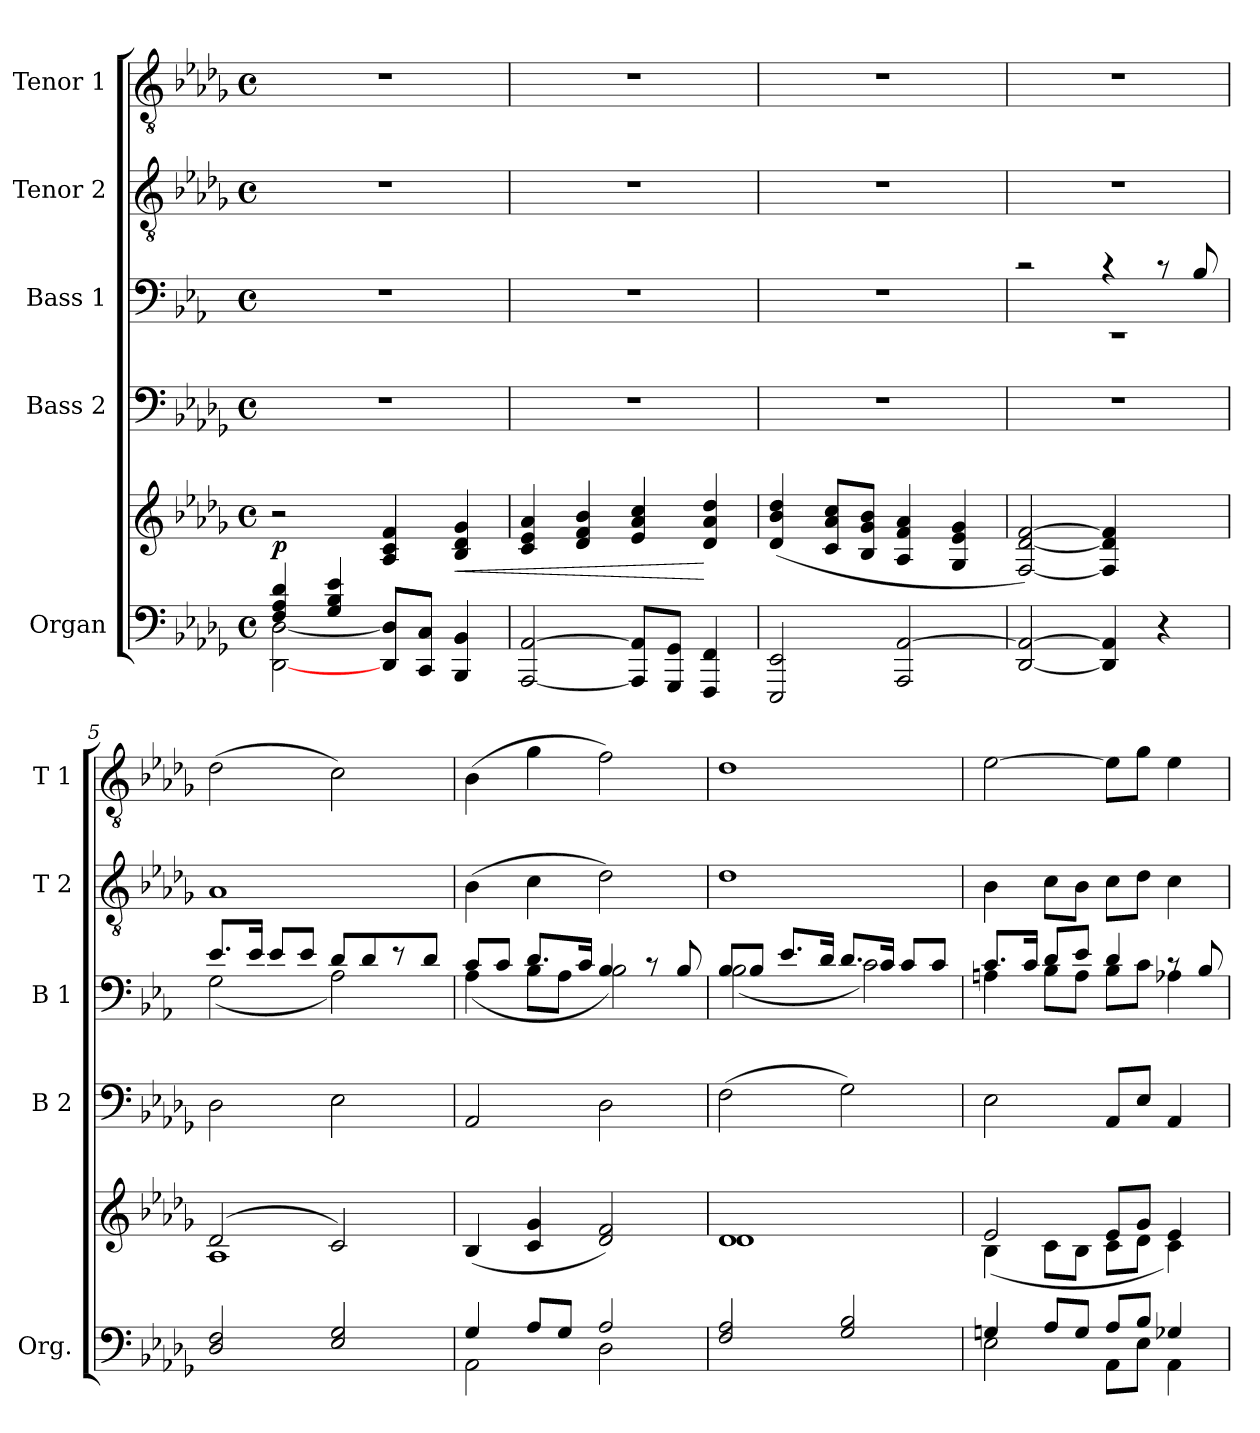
**kern	**kern	**dynam	**kern	**kern	**kern	**kern
*part5	*part5	*part5	*part4	*part3	*part2	*part1
*staff6	*staff5	*staff5/6	*staff4	*staff3	*staff2	*staff1
*I"Organ	*	*	*I"Bass 2	*I"Bass 1	*I"Tenor 2	*I"Tenor 1
*I'Org.	*	*	*I'B 2	*I'B 1	*I'T 2	*I'T 1
*clefF4	*clefG2	*	*clefF4	*clefF4	*clefGv2	*clefGv2
*	*	*	*	*ITrd1c2	*	*
*k[b-e-a-d-g-]	*k[b-e-a-d-g-]	*	*k[b-e-a-d-g-]	*k[b-e-a-d-g-]	*k[b-e-a-d-g-]	*k[b-e-a-d-g-]
*D-:	*D-:	*	*D-:	*D-:	*D-:	*D-:
*M4/4	*M4/4	*	*M4/4	*M4/4	*M4/4	*M4/4
*met(c)	*met(c)	*	*met(c)	*met(c)	*met(c)	*met(c)
=1	=1	=1	=1	=1	=1	=1
*^	*	*	*	*	*	*
!	!	!	!LO:DY:b	!	!	!	!
(4F/ 4A-/ 4d-/	[<2DD-\ [<2D-\	2r	p	1r	1r	1r	1r
4G-/ 4B-/ 4e-/	.	.	.	.	.	.	.
8DD-/ 8D-/L	8D-/L]	4A-/ 4c/ 4f/	.	.	.	.	.
8CC/ 8C/J	8C/J	.	.	.	.	.	.
!	!	!	!LO:HP:b	!	!	!	!
4BBB-/ 4BB-/	4BB-/	4B-/ 4d-/ 4g-/	<	.	.	.	.
*v	*v	*	*	*	*	*	*
=2	=2	=2	=2	=2	=2	=2
[2AAA-/ [2AA-/	4c/ 4e-/ 4a-/	.	1r	1r	1r	1r
.	4d-/ 4f/ 4b-/	.	.	.	.	.
8AAA-/] 8AA-/]L	4e-/ 4a-/ 4cc/	.	.	.	.	.
8GGG-/ 8GG-/J	.	.	.	.	.	.
4FFF/ 4FF/	4d-/ 4a-/ 4dd-/)	[	.	.	.	.
=3	=3	=3	=3	=3	=3	=3
2EEE-/ 2EE-/	(4d-/ 4b-/ 4dd-/	.	1r	1r	1r	1r
.	8c/ 8a-/ 8cc/L	.	.	.	.	.
.	8B-/ 8g-/ 8b-/J	.	.	.	.	.
2AAA-/ [2AA-/	4A-/ 4f/ 4a-/	.	.	.	.	.
.	4G-/ 4e-/ 4g-/	.	.	.	.	.
=4	=4	=4	=4	=4	=4	=4
*	*	*	*	*^	*	*
[2DD-/ 2AA-/_	[2F/ [2d-/ [2f/)	.	1r	2rc	1rEE	1r	1r
4DD-/] 4AA-/]	4F/] 4d-/] 4f/]	.	.	4rc	.	.	.
4r	4ryy	.	.	8rc	.	.	.
.	.	.	.	8A-/	.	.	.
!!LO:PB:g=z
=5	=5	=5	=5	=5	=5	=5	=5
*	*^	*	*	*	*	*	*
2D-!\ 2F!/	(2d-!/	1A-!	.	2D-\	8.d-/L	(2F\	1A-	(2d-\
.	.	.	.	.	16d-/Jk	.	.	.
.	.	.	.	.	8d-/L	.	.	.
.	.	.	.	.	8d-/J	.	.	.
2E-!\ 2G-!/	2c!/)	.	.	2E-\	8c/L	2G-\)	.	2c\)
.	.	.	.	.	8c/	.	.	.
.	.	.	.	.	8r	.	.	.
.	.	.	.	.	8c/J	.	.	.
*	*v	*v	*	*	*	*	*	*
=6	=6	=6	=6	=6	=6	=6	=6
*^	*	*	*	*	*	*	*
4G-!/	2AA-!\	(4B-!	.	2AA-/	8B-/L	(4G-\	(4B-\	(4B-\
.	.	.	.	.	8B-/J	.	.	.
8A-!/L	.	4c!\ 4g-!/	.	.	8.c/L	8A-\L	4c\	4g-\
8G-!/J	.	.	.	.	.	8G-\J	.	.
.	.	.	.	.	16B-/Jk	.	.	.
2A-!/	2D-!\	2d-!\ 2f!/)	.	2D-\	4A-/	2A-\)	2d-\)	2f\)
.	.	.	.	.	8rc	.	.	.
.	.	.	.	.	8A-/	.	.	.
*v	*v	*	*	*	*	*	*	*
=7	=7	=7	=7	=7	=7	=7	=7
*	*^	*	*	*	*	*	*
2F!\ 2A-!/	1d-!	1d-!	.	(2F\	8A-/L	(2A-\	1d-	1d-
.	.	.	.	.	8A-/J	.	.	.
.	.	.	.	.	8.d-/L	.	.	.
.	.	.	.	.	16c/Jk	.	.	.
2G-!\ 2B-!/	.	.	.	2G-\)	8.c/L	2B-\)	.	.
.	.	.	.	.	16B-/Jk	.	.	.
.	.	.	.	.	8B-/L	.	.	.
.	.	.	.	.	8B-/J	.	.	.
=8	=8	=8	=8	=8	=8	=8	=8	=8
*^	*	*	*	*	*	*	*	*
4Gn!/	2E-!\	2e-!/	(4B-!\	.	2E-\	8.B-/L	4Gn\	4B-\	[2e-\
.	.	.	.	.	.	16B-/Jk	.	.	.
8A-!/L	.	.	8c!\L	.	.	8c/L	8A-\L	8c\L	.
8G!/J	.	.	8B-!\J	.	.	8d-/J	8G\J	8B-\J	.
8A-!/L	8AA-!\L	8e-!/L	8c!\L	.	8AA-/L	4c/	8A-\L	8c\L	8e-\L]
8B-!/J	8E-!\J	8g-!/J	8d-!\J	.	8E-/J	.	8B-\J	8d-\J	8g-\J
4G-X!/	4AA-!\	4e-!/	4c!\)	.	4AA-/	8rc	4G-X\	4c\	4e-\
.	.	.	.	.	.	8A-/	.	.	.
*v	*v	*	*	*	*	*v	*v	*	*
*	*v	*v	*	*	*	*	*
=	=	=	=	=	=	=
*-	*-	*-	*-	*-	*-	*-
